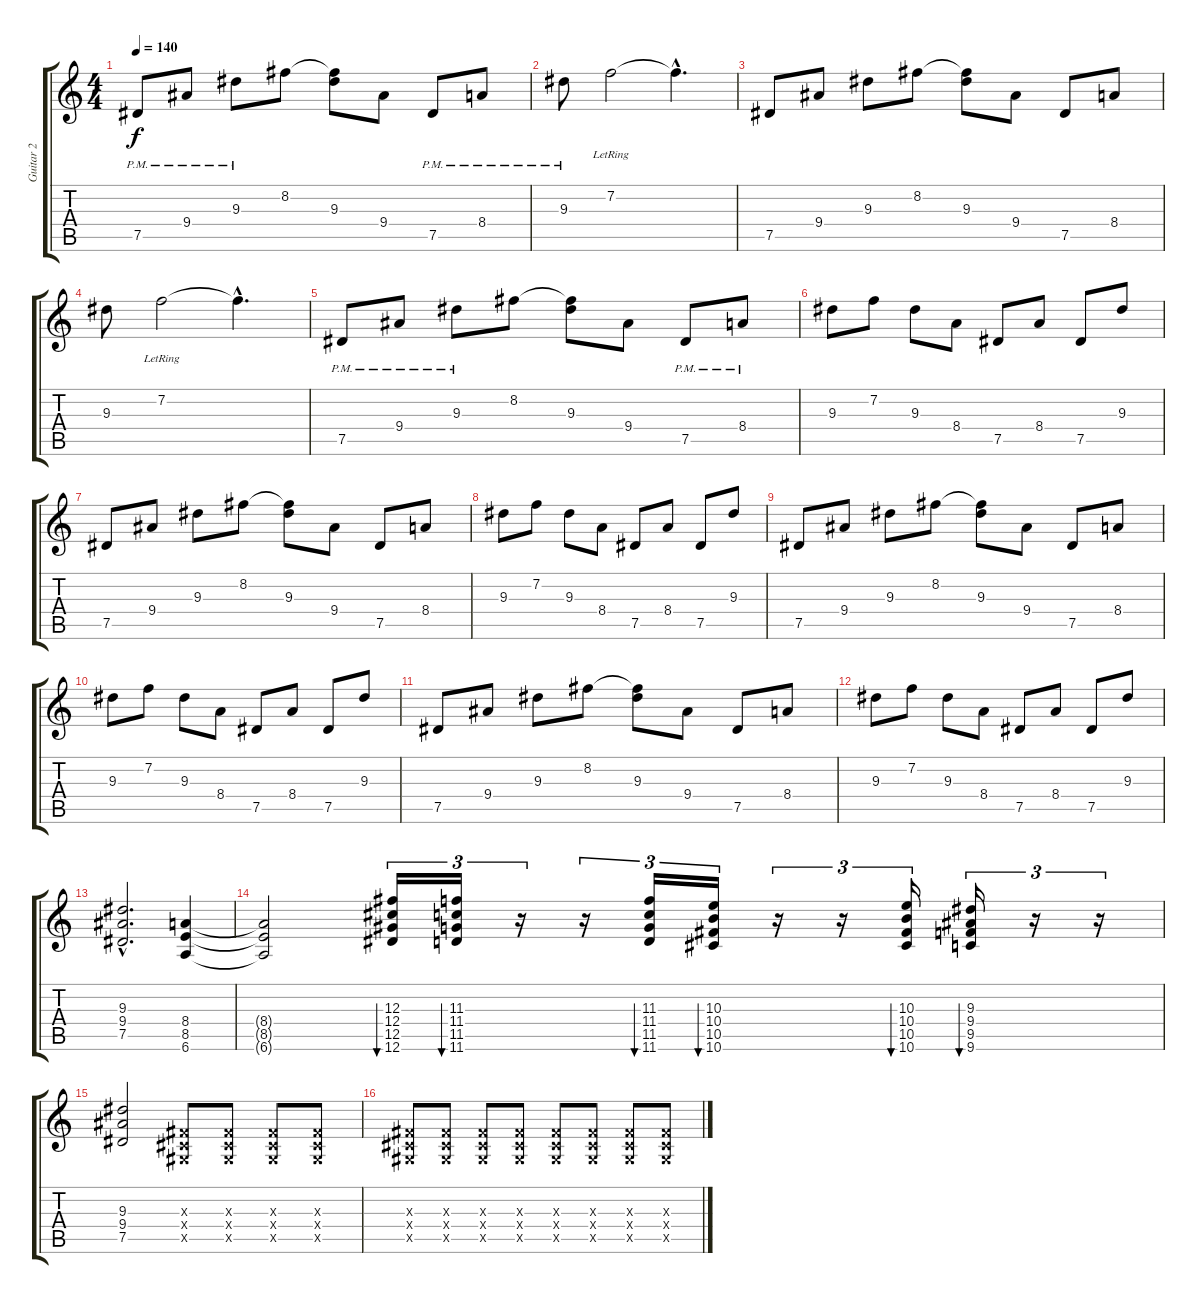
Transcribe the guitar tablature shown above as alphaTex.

\track ("Guitar 2" "Guitar 2") {instrument overdrivenguitar}
\staff {score tabs}
\tuning (Eb4 Bb3 Gb3 Db3 Ab2 Eb2) {hide}
\ts (4 4)
\tempo 140
\clef g2
\ks c
7.5{pm}.8{dy f instrument overdrivenguitar} 9.4{pm}.8 9.3{pm}.8 8.2.8 (8.2{t} 9.3).8 9.4.8 7.5{pm}.8 8.4{pm}.8 |
9.3{pm}.8 7.2{lr}.2 7.2{hac t}.4{d} |
7.5.8 9.4.8 9.3.8 8.2.8 (8.2{t} 9.3).8 9.4.8 7.5.8 8.4.8 |
9.3.8 7.2{lr}.2 7.2{hac t}.4{d} |
7.5{pm}.8 9.4{pm}.8 9.3{pm}.8 8.2.8 (8.2{t} 9.3).8 9.4.8 7.5{pm}.8 8.4{pm}.8 |
9.3.8 7.2.8 9.3.8 8.4.8 7.5.8 8.4.8 7.5.8 9.3.8 |
7.5.8 9.4.8 9.3.8 8.2.8 (8.2{t} 9.3).8 9.4.8 7.5.8 8.4.8 |
9.3.8 7.2.8 9.3.8 8.4.8 7.5.8 8.4.8 7.5.8 9.3.8 |
7.5.8 9.4.8 9.3.8 8.2.8 (8.2{t} 9.3).8 9.4.8 7.5.8 8.4.8 |
9.3.8 7.2.8 9.3.8 8.4.8 7.5.8 8.4.8 7.5.8 9.3.8 |
7.5.8 9.4.8 9.3.8 8.2.8 (8.2{t} 9.3).8 9.4.8 7.5.8 8.4.8 |
9.3.8 7.2.8 9.3.8 8.4.8 7.5.8 8.4.8 7.5.8 9.3.8 |
(9.3{hac} 9.4{hac} 7.5{hac}).2{d volume 13 instrument overdrivenguitar} (8.4 8.5 6.6).4 |
(8.4{t} 8.5{t} 6.6{t}).2 (12.3 12.4 12.5 12.6).16{tu (3 2) bu 480 instrument guitarfretnoise} (11.3 11.4 11.5 11.6).16{tu (3 2) bu 480} r.16{tu (3 2)} r.16{tu (3 2)} (11.3 11.4 11.5 11.6).16{tu (3 2) bu 480} (10.3 10.4 10.5 10.6).16{tu (3 2) bu 480} r.16{tu (3 2)} r.16{tu (3 2)} (10.3 10.4 10.5 10.6).16{tu (3 2) bu 480} (9.3 9.4 9.5 9.6).16{tu (3 2) bu 480} r.16{tu (3 2)} r.16{tu (3 2)} |
(9.3 9.4 7.5).2{instrument overdrivenguitar} (0.3{x} 0.4{x} 0.5{x}).8 (0.3{x} 0.4{x} 0.5{x}).8 (0.3{x} 0.4{x} 0.5{x}).8 (0.3{x} 0.4{x} 0.5{x}).8 |
(0.3{x} 0.4{x} 0.5{x}).8 (0.3{x} 0.4{x} 0.5{x}).8 (0.3{x} 0.4{x} 0.5{x}).8 (0.3{x} 0.4{x} 0.5{x}).8 (0.3{x} 0.4{x} 0.5{x}).8 (0.3{x} 0.4{x} 0.5{x}).8 (0.3{x} 0.4{x} 0.5{x}).8 (0.3{x} 0.4{x} 0.5{x}).8
